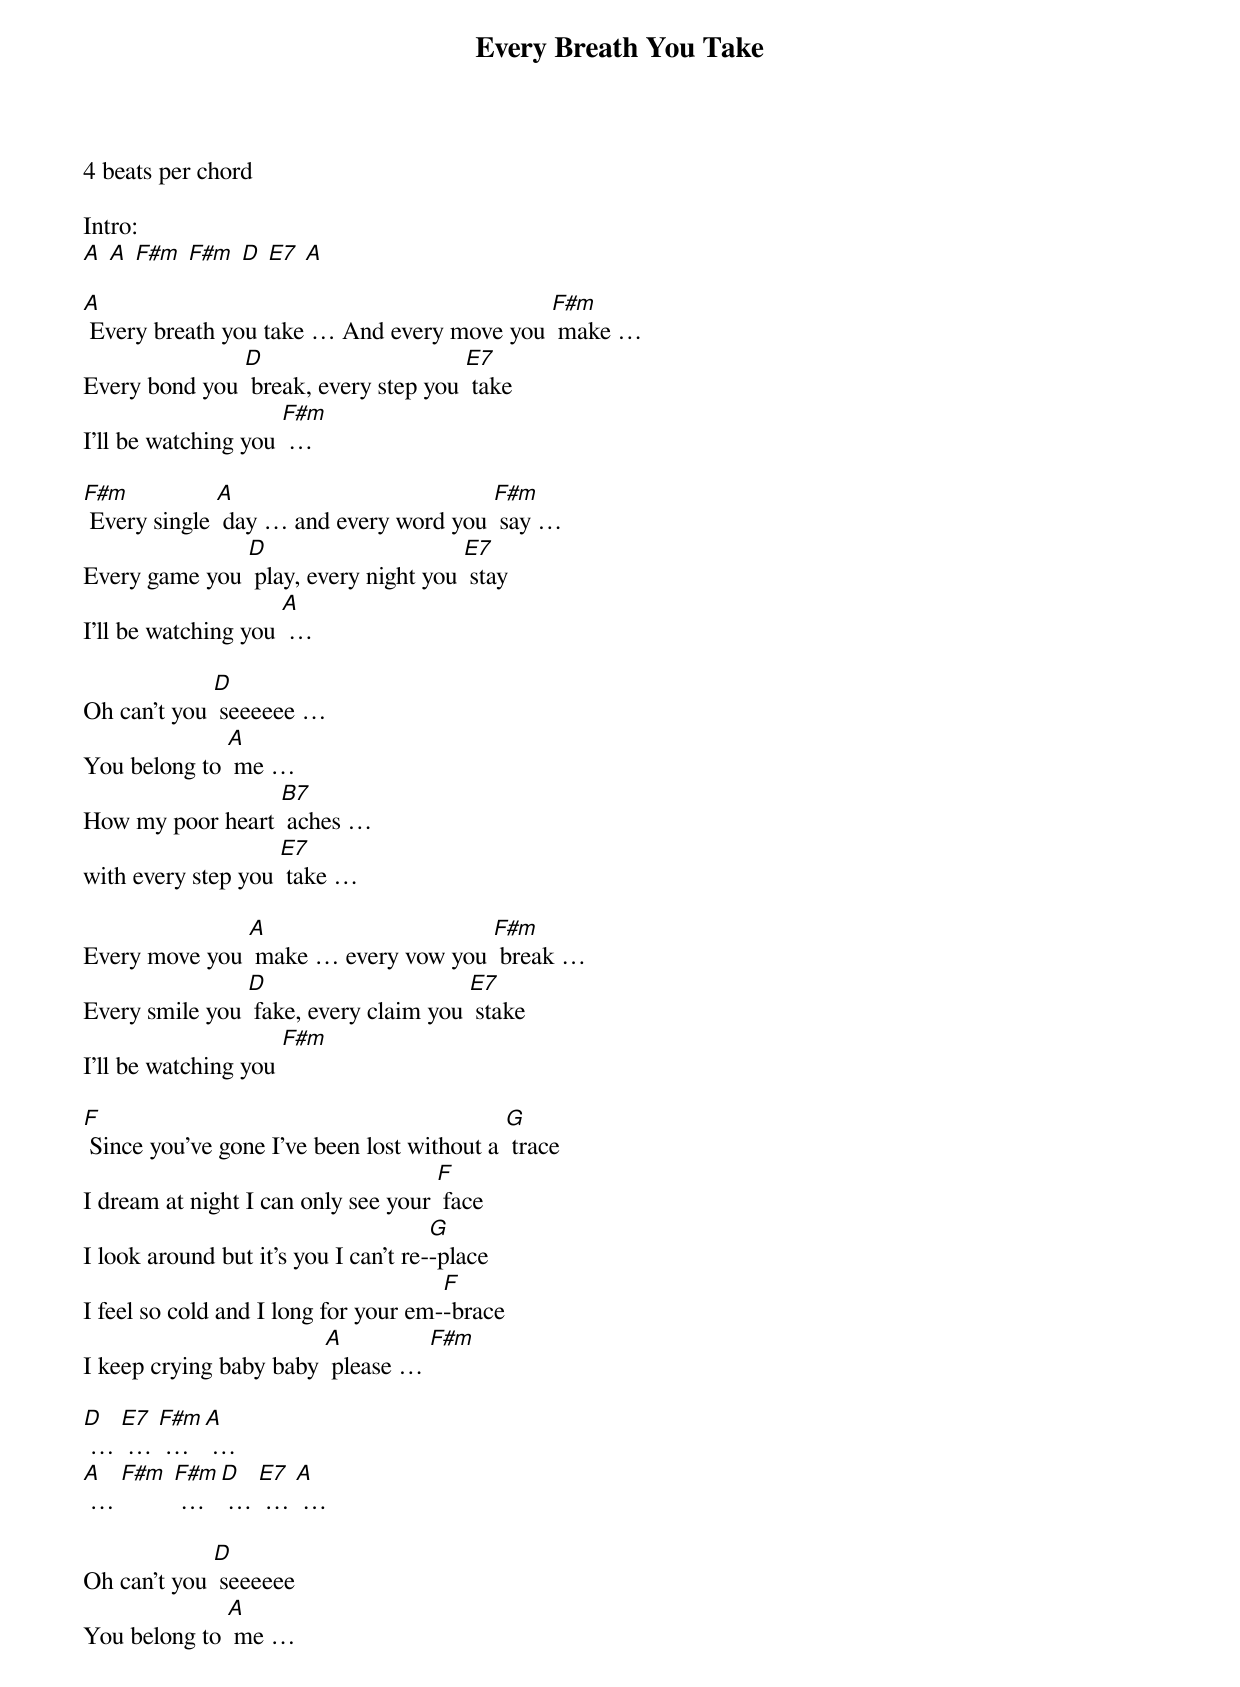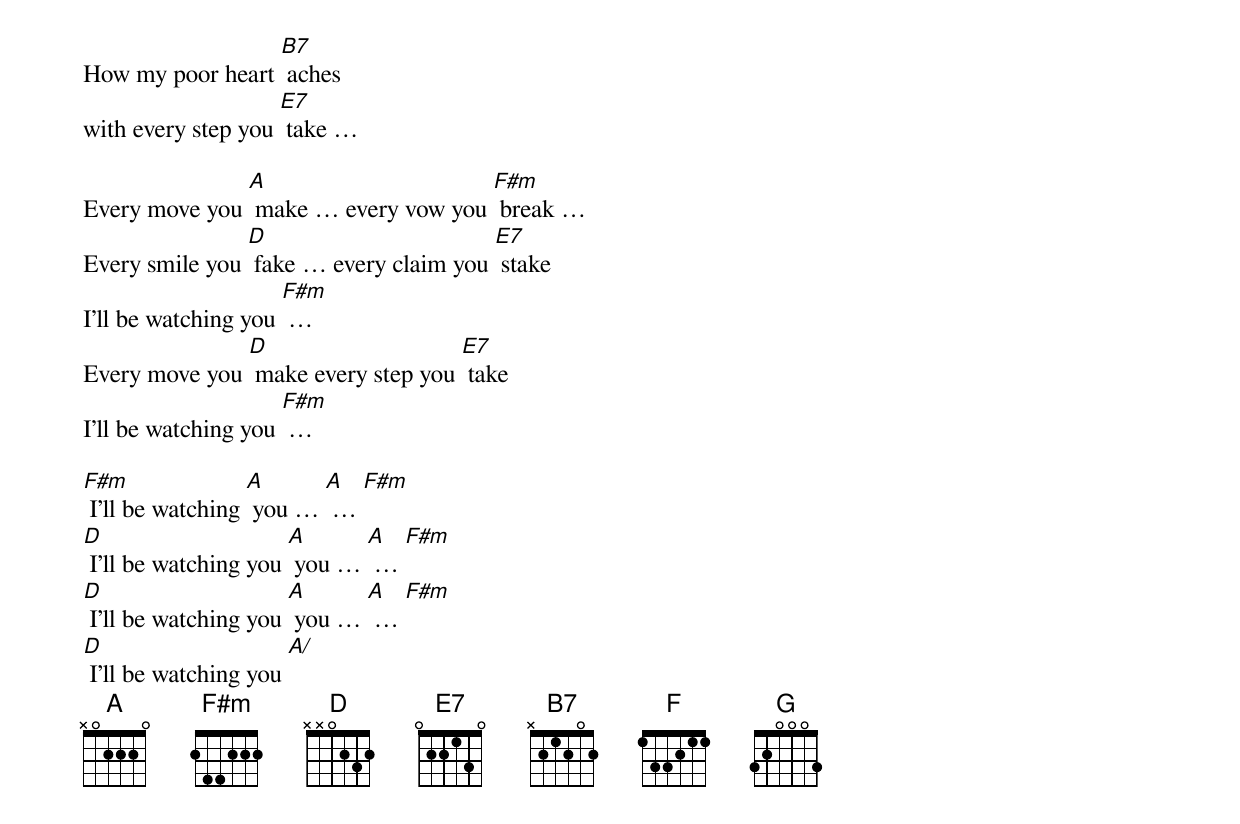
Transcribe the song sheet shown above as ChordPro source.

{t: Every Breath You Take }
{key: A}
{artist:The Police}
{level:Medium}

4 beats per chord

Intro:
[A] [A] [F#m] [F#m] [D] [E7] [A]

[A] Every breath you take … And every move you [F#m] make …
Every bond you [D] break, every step you [E7] take
I'll be watching you [F#m] …

[F#m] Every single [A] day … and every word you [F#m] say …
Every game you [D] play, every night you [E7] stay
I'll be watching you [A] …

Oh can't you [D] seeeeee …
You belong to [A] me …
How my poor heart [B7] aches …
with every step you [E7] take …

Every move you [A] make … every vow you [F#m] break …
Every smile you [D] fake, every claim you [E7] stake
I'll be watching you [F#m]

[F] Since you've gone I've been lost without a [G] trace
I dream at night I can only see your [F] face
I look around but it's you I can't re-[G]-place
I feel so cold and I long for your em-[F]-brace
I keep crying baby baby [A] please … [F#m]

[D] … [E7] … [F#m] … [A] …
[A] … [F#m] [F#m] … [D] … [E7] … [A] …

Oh can't you [D] seeeeee
You belong to [A] me …
How my poor heart [B7] aches
with every step you [E7] take …

Every move you [A] make … every vow you [F#m] break …
Every smile you [D] fake … every claim you [E7] stake
I'll be watching you [F#m] …
Every move you [D] make every step you [E7] take
I'll be watching you [F#m] …

[F#m] I'll be watching [A] you … [A] … [F#m]
[D] I’ll be watching you [A] you … [A] … [F#m]
[D] I’ll be watching you [A] you … [A] … [F#m]
[D] I’ll be watching you [A/]
